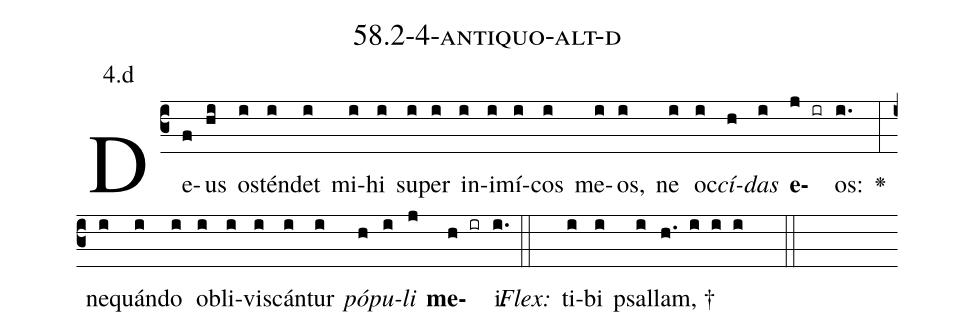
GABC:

name: 58.2-4-antiquo-alt-d;
annotation: 4.d;
%%
(c3)De(f)us(hi) os(i)tén(i)det(i) mi(i)hi(i) su(i)per(i) in(i)i(i)mí(i)cos(i) me(i)os,(i) ne(i) oc(i)<i>cí</i>(h)<i>das</i>(i) <b>e</b>(j ir)os:(i.) <v>\greheightstar</v>(:) ne(i)quán(i)do(i) ob(i)li(i)vis(i)cán(i)tur(i) <i>pó</i>(h)<i>pu</i>(i)<i>li</i>(j) <b>me</b>(h ir)i.(i.) (::)
<i>Flex:</i>()  ti(i)bi(i) psal(i)lam, †(h. i i i  ::)

%E(i) u(h) o(i) u(j) a(h) e.(i.) (::)
